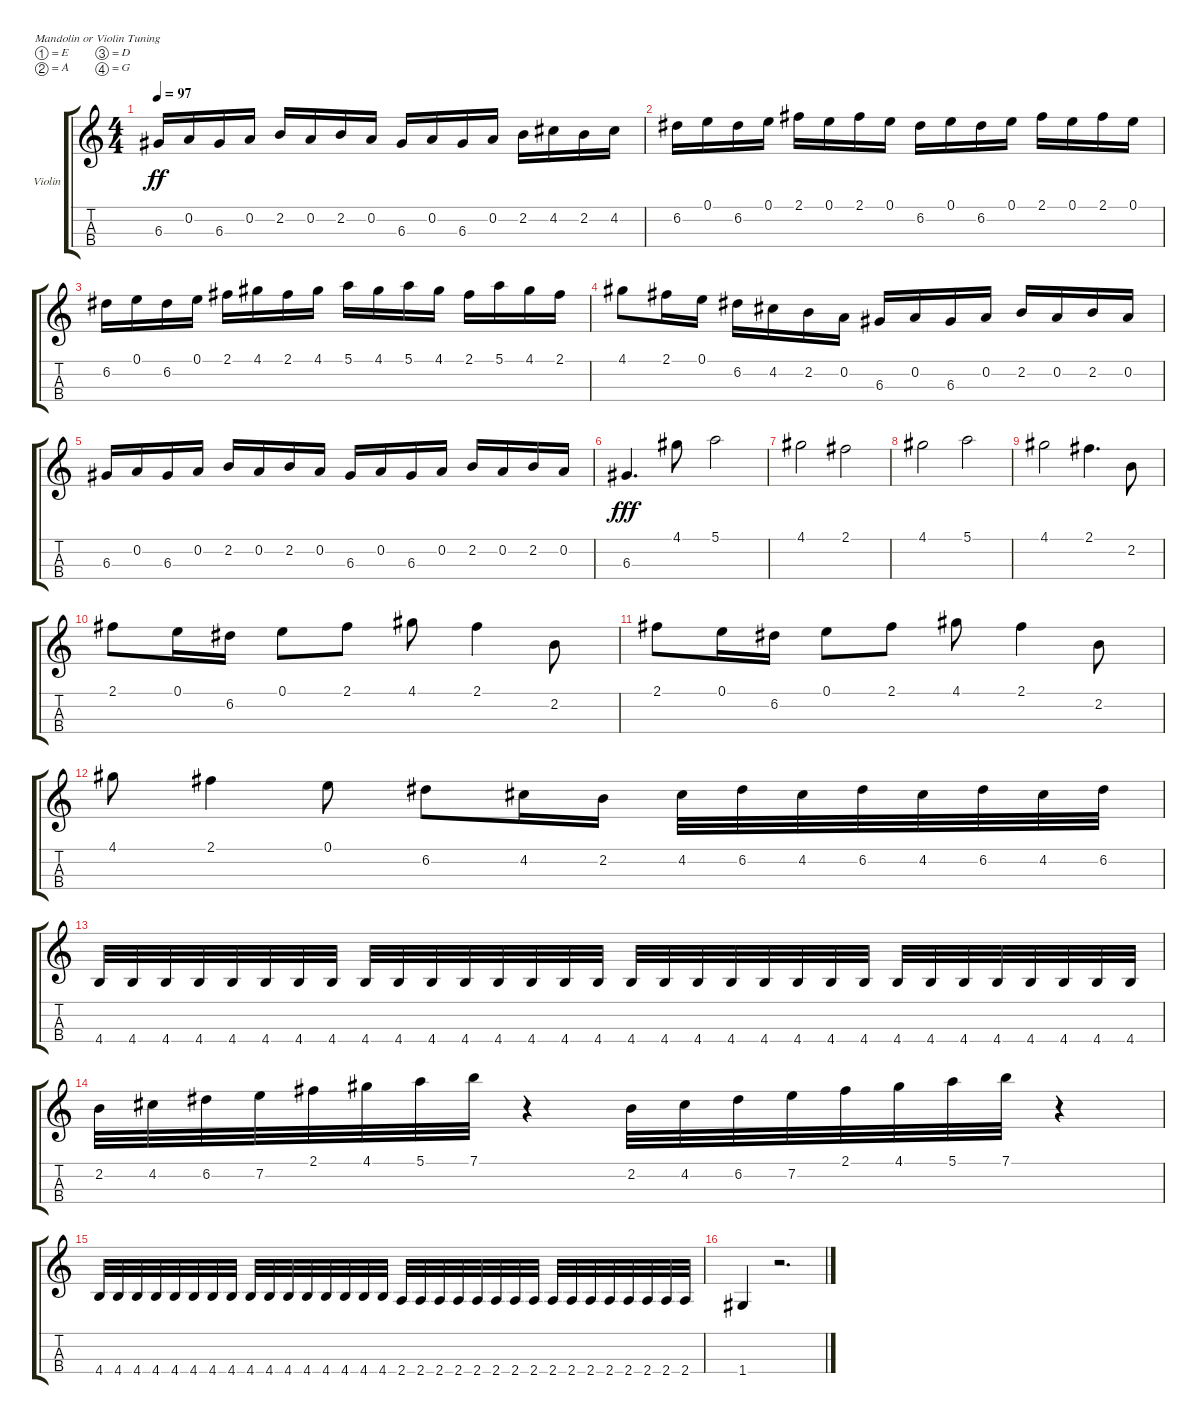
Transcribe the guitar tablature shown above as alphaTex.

\defaultSystemsLayout 4
\bracketExtendMode groupsimilarinstruments
\firstSystemTrackNameOrientation horizontal
\otherSystemsTrackNameOrientation horizontal
\track ("Violin" "Violin") {instrument violin}
\staff {score tabs}
\tuning (E5 A4 D4 G3)
\ts (4 4)
\tempo 97
\clef g2
\ks c
6.3.16{dy ff} 0.2.16 6.3.16 0.2.16 2.2.16 0.2.16 2.2.16 0.2.16 6.3.16 0.2.16 6.3.16 0.2.16 2.2.16 4.2.16 2.2.16 4.2.16 |
6.2.16 0.1.16 6.2.16 0.1.16 2.1.16 0.1.16 2.1.16 0.1.16 6.2.16 0.1.16 6.2.16 0.1.16 2.1.16 0.1.16 2.1.16 0.1.16 |
6.2.16 0.1.16 6.2.16 0.1.16 2.1.16 4.1.16 2.1.16 4.1.16 5.1.16 4.1.16 5.1.16 4.1.16 2.1.16 5.1.16 4.1.16 2.1.16 |
4.1.8 2.1.16 0.1.16 6.2.16 4.2.16 2.2.16 0.2.16 6.3.16 0.2.16 6.3.16 0.2.16 2.2.16 0.2.16 2.2.16 0.2.16 |
6.3.16 0.2.16 6.3.16 0.2.16 2.2.16 0.2.16 2.2.16 0.2.16 6.3.16 0.2.16 6.3.16 0.2.16 2.2.16 0.2.16 2.2.16 0.2.16 |
6.3.4{d dy fff} 4.1.8 5.1.2 |
4.1.2 2.1.2 |
4.1.2 5.1.2 |
4.1.2 2.1.4{d} 2.2.8 |
2.1.8 0.1.16 6.2.16 0.1.8 2.1.8 4.1.8 2.1.4 2.2.8 |
2.1.8 0.1.16 6.2.16 0.1.8 2.1.8 4.1.8 2.1.4 2.2.8 |
4.1.8 2.1.4 0.1.8 6.2.8 4.2.16 2.2.16 4.2.32 6.2.32 4.2.32 6.2.32 4.2.32 6.2.32 4.2.32 6.2.32 |
4.4.32 4.4.32 4.4.32 4.4.32 4.4.32 4.4.32 4.4.32 4.4.32 4.4.32 4.4.32 4.4.32 4.4.32 4.4.32 4.4.32 4.4.32 4.4.32 4.4.32 4.4.32 4.4.32 4.4.32 4.4.32 4.4.32 4.4.32 4.4.32 4.4.32 4.4.32 4.4.32 4.4.32 4.4.32 4.4.32 4.4.32 4.4.32 |
2.2.32 4.2.32 6.2.32 7.2.32 2.1.32 4.1.32 5.1.32 7.1.32 r.4 2.2.32 4.2.32 6.2.32 7.2.32 2.1.32 4.1.32 5.1.32 7.1.32 r.4 |
4.4.32 4.4.32 4.4.32 4.4.32 4.4.32 4.4.32 4.4.32 4.4.32 4.4.32 4.4.32 4.4.32 4.4.32 4.4.32 4.4.32 4.4.32 4.4.32 2.4.32 2.4.32 2.4.32 2.4.32 2.4.32 2.4.32 2.4.32 2.4.32 2.4.32 2.4.32 2.4.32 2.4.32 2.4.32 2.4.32 2.4.32 2.4.32 |
1.4.4 r.2{d}
